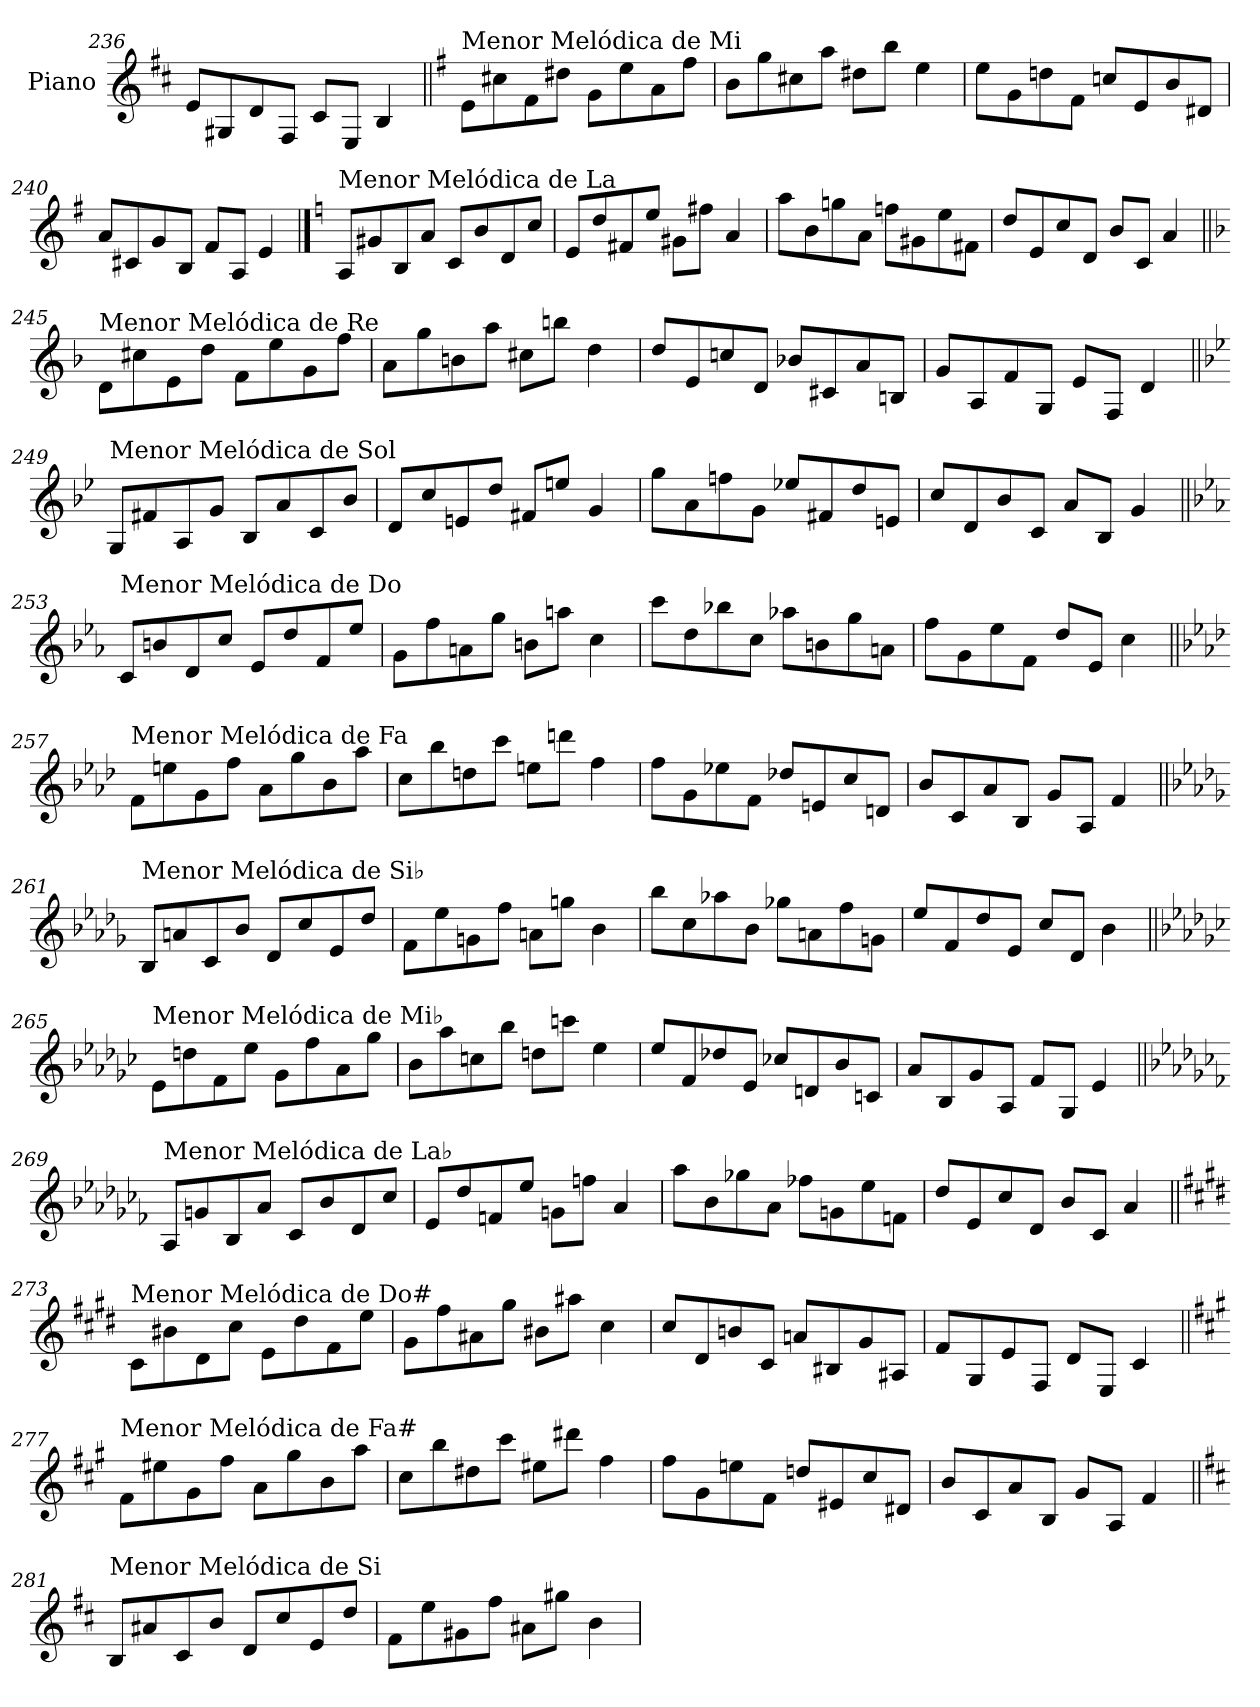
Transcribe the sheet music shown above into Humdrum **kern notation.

**kern
*part1
*staff1
*I"Piano
*I'Pno.
*clefG2
*k[f#c#]
=236
8e/L
8G#X/
8d/
8F#/J
8c#/L
8E/J
4B/
!!LO:LB:g=z
=237||
*k[f#]
!LO:TX:a:t=Menor Melódica de Mi
8e\L
8cc#X\
8f#\
8dd#X\J
8g\L
8ee\
8a\
8ff#\J
=238
8b\L
8gg\
8cc#X\
8aa\J
8dd#X\L
8bb\J
4ee\
=239
8ee\L
8g\
8ddn\
8f#\J
8ccn/L
8e/
8b/
8d#X/J
=240
8a/L
8c#X/
8g/
8B/J
8f#/L
8A/J
4e/
!!LO:PB:g=z
==241
*k[]
!LO:TX:a:t=Menor Melódica de La
8A/L
8g#X/
8B/
8a/J
8c/L
8b/
8d/
8cc/J
=242
8e/L
8dd/
8f#X/
8ee/J
8g#X\L
8ff#X\J
4a/
=243
8aa\L
8b\
8ggn\
8a\J
8ffn\L
8g#X\
8ee\
8f#X\J
=244
8dd/L
8e/
8cc/
8d/J
8b/L
8c/J
4a/
!!LO:LB:g=z
=245||
*k[b-]
!LO:TX:a:t=Menor Melódica de Re
8d\L
8cc#X\
8e\
8dd\J
8f\L
8ee\
8g\
8ff\J
=246
8a\L
8gg\
8bn\
8aa\J
8cc#X\L
8bbn\J
4dd\
=247
8dd/L
8e/
8ccn/
8d/J
8b-X/L
8c#X/
8a/
8Bn/J
=248
8g/L
8A/
8f/
8G/J
8e/L
8F/J
4d/
!!LO:LB:g=z
=249||
*k[b-e-]
!LO:TX:a:t=Menor Melódica de Sol
8G/L
8f#X/
8A/
8g/J
8B-/L
8a/
8c/
8b-/J
=250
8d/L
8cc/
8en/
8dd/J
8f#X/L
8een/J
4g/
=251
8gg\L
8a\
8ffn\
8g\J
8ee-X/L
8f#X/
8dd/
8en/J
=252
8cc/L
8d/
8b-/
8c/J
8a/L
8B-/J
4g/
!!LO:LB:g=z
=253||
*k[b-e-a-]
!LO:TX:a:t=Menor Melódica de Do
8c/L
8bn/
8d/
8cc/J
8e-/L
8dd/
8f/
8ee-/J
=254
8g\L
8ff\
8an\
8gg\J
8bn\L
8aan\J
4cc\
=255
8ccc\L
8dd\
8bb-X\
8cc\J
8aa-X\L
8bn\
8gg\
8an\J
=256
8ff\L
8g\
8ee-\
8f\J
8dd/L
8e-/J
4cc\
!!LO:LB:g=z
=257||
*k[b-e-a-d-]
!LO:TX:a:t=Menor Melódica de Fa
8f\L
8een\
8g\
8ff\J
8a-\L
8gg\
8b-\
8aa-\J
=258
8cc\L
8bb-\
8ddn\
8ccc\J
8een\L
8dddn\J
4ff\
=259
8ff\L
8g\
8ee-X\
8f\J
8dd-X/L
8en/
8cc/
8dn/J
=260
8b-/L
8c/
8a-/
8B-/J
8g/L
8A-/J
4f/
!!LO:LB:g=z
=261||
*k[b-e-a-d-g-]
!LO:TX:a:t=Menor Melódica de Si♭
8B-/L
8an/
8c/
8b-/J
8d-/L
8cc/
8e-/
8dd-/J
=262
8f\L
8ee-\
8gn\
8ff\J
8an\L
8ggn\J
4b-\
=263
8bb-\L
8cc\
8aa-X\
8b-\J
8gg-X\L
8an\
8ff\
8gn\J
=264
8ee-/L
8f/
8dd-/
8e-/J
8cc/L
8d-/J
4b-\
!!LO:PB:g=z
=265||
*k[b-e-a-d-g-c-]
!LO:TX:a:t=Menor Melódica de Mi♭
8e-\L
8ddn\
8f\
8ee-\J
8g-\L
8ff\
8a-\
8gg-\J
=266
8b-\L
8aa-\
8ccn\
8bb-\J
8ddn\L
8cccn\J
4ee-\
=267
8ee-/L
8f/
8dd-X/
8e-/J
8cc-X/L
8dn/
8b-/
8cn/J
=268
8a-/L
8B-/
8g-/
8A-/J
8f/L
8G-/J
4e-/
!!LO:LB:g=z
=269||
*k[b-e-a-d-g-c-f-]
!LO:TX:a:t=Menor Melódica de La♭
8A-/L
8gn/
8B-/
8a-/J
8c-/L
8b-/
8d-/
8cc-/J
=270
8e-/L
8dd-/
8fn/
8ee-/J
8gn\L
8ffn\J
4a-/
=271
8aa-\L
8b-\
8gg-X\
8a-\J
8ff-X\L
8gn\
8ee-\
8fn\J
=272
8dd-/L
8e-/
8cc-/
8d-/J
8b-/L
8c-/J
4a-/
!!LO:LB:g=z
=273||
*k[f#c#g#d#]
!LO:TX:a:t=Menor Melódica de Do#
8c#\L
8b#X\
8d#\
8cc#\J
8e\L
8dd#\
8f#\
8ee\J
=274
8g#\L
8ff#\
8a#X\
8gg#\J
8b#X\L
8aa#X\J
4cc#\
=275
8cc#/L
8d#/
8bn/
8c#/J
8an/L
8B#X/
8g#/
8A#X/J
=276
8f#/L
8G#/
8e/
8F#/J
8d#/L
8E/J
4c#/
!!LO:LB:g=z
=277||
*k[f#c#g#]
!LO:TX:a:t=Menor Melódica de Fa#
8f#\L
8ee#X\
8g#\
8ff#\J
8a\L
8gg#\
8b\
8aa\J
=278
8cc#\L
8bb\
8dd#X\
8ccc#\J
8ee#X\L
8ddd#X\J
4ff#\
=279
8ff#\L
8g#\
8een\
8f#\J
8ddn/L
8e#X/
8cc#/
8d#X/J
=280
8b/L
8c#/
8a/
8B/J
8g#/L
8A/J
4f#/
!!LO:LB:g=z
=281||
*k[f#c#]
!LO:TX:a:t=Menor Melódica de Si
8B/L
8a#X/
8c#/
8b/J
8d/L
8cc#/
8e/
8dd/J
=282
8f#\L
8ee\
8g#X\
8ff#\J
8a#X\L
8gg#X\J
4b\
=
*-
